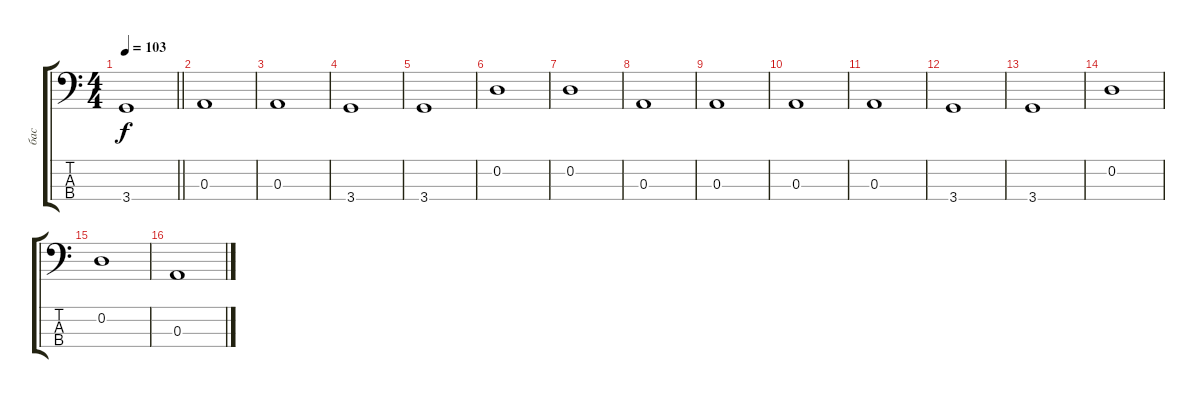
\track ("бас" "бас") {instrument electricbassfinger}
\staff {score tabs}
\tuning (G2 D2 A1 E1) {hide}
\ts (4 4)
\tempo 103
\clef f4
\barLineRight lightlight
\ks aminor
3.4{t}.1{dy f} |
\section ("" "")
0.3.1 |
0.3.1 |
3.4.1 |
3.4.1 |
0.2.1 |
0.2.1 |
0.3.1 |
0.3.1 |
0.3.1 |
0.3.1 |
3.4.1 |
3.4.1 |
0.2.1 |
0.2.1 |
0.3.1
